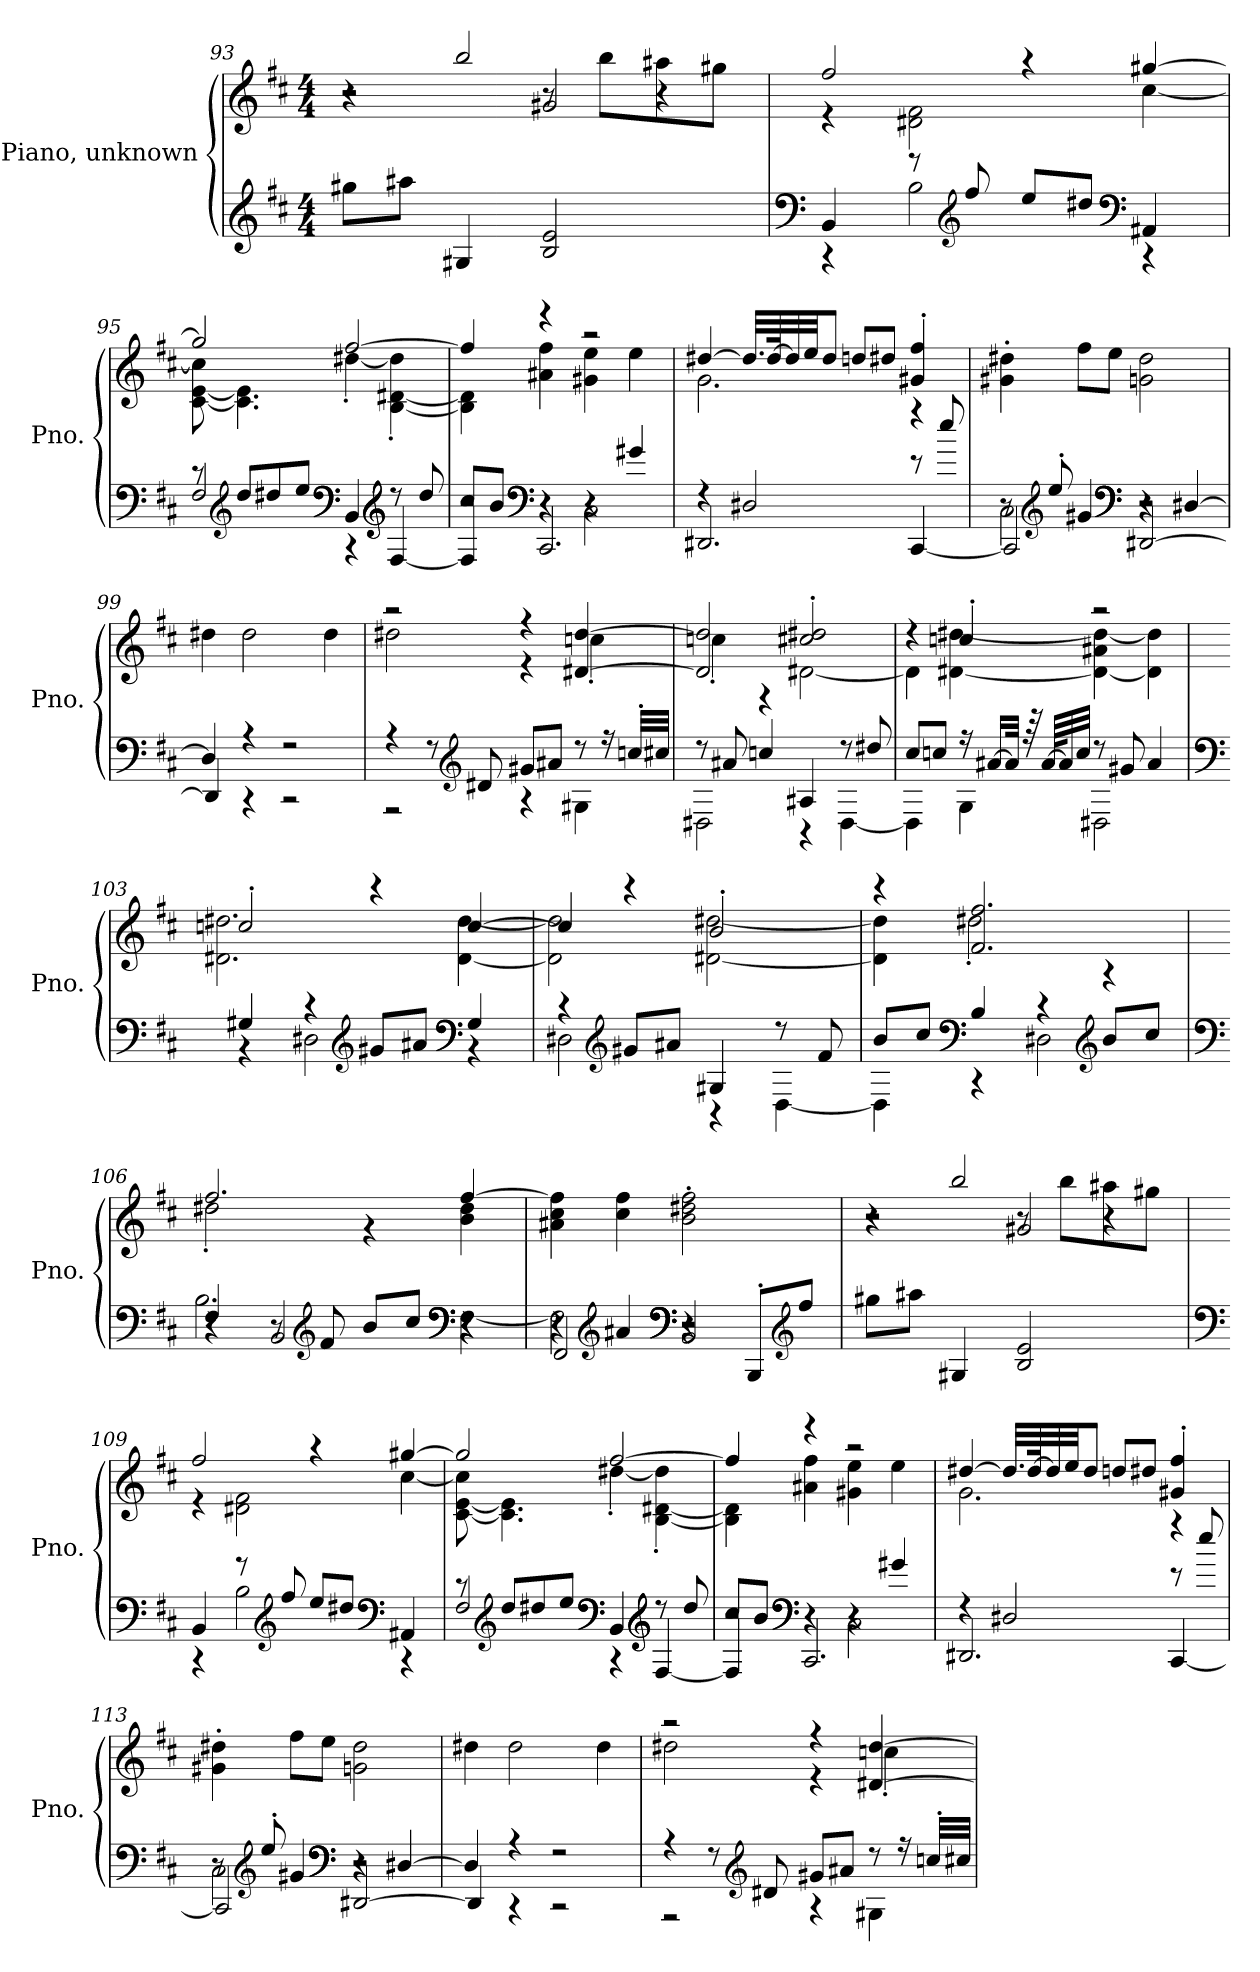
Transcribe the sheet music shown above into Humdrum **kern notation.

**kern	**kern
*part1	*part1
*staff2	*staff1
*I"Piano, unknown	*
*I'Pno.	*
*clefG2	*clefG2
*k[f#c#]	*k[f#c#]
*M4/4	*M4/4
=93	=93
*	*^
*	*	*^
8gg#X\L	4r	2r	2r
8aa#X\J	.	.	.
4G#X/	2bb/	.	.
2B/ 2e/	.	8r	2g#X/
.	.	8bb\L	.
.	4r	8aa#X\	.
.	.	8gg#X\J	.
*	*v	*v	*v
=94	=94
*clefF4	*
*^	*^
4BB/	4r	2ff#/	4r
8r	2B\	.	2d#X\ 2f#\
*clefG2	*	*	*
8ff#/	.	.	.
8ee/L	.	4r	.
8dd#X/J	.	.	.
*clefF4	*	*	*
4AA#X/	4r	[4gg#X/	[4cc#\
!!LO:LB:g=z	!!
=95	=95	=95	=95
8r	2F#/	2gg#/]	[8c#\ [8e\ 8cc#\]
*clefG2	*	*	*
8dd/L	.	.	4.c#\] 4.e\]
8dd#X/	.	.	.
8ee/J	.	.	.
*clefF4	*	*	*
4BB/	4r	[2ff#/	[4dd#X'\
*clefG2	*	*	*
8r	[4F#/	.	[4B\' [4d#X\' 4dd#\]'
8dd#/	.	.	.
=96	=96	=96	=96
*	*^	*	*
8cc#/L	2r	4F#/]	4ff#/]	4B\] 4d#\]
8b/J	.	.	.	.
*clefF4	*	*	*	*
4r	.	2.CC#/	4r	4a#X\ 4ff#\
4r	2C#\	.	2r	4g#X\ 4ee\
4g#X/	.	.	.	4ee\
*	*v	*v	*	*
=97	=97	=97	=97
4r	2.DD#X/	[4dd#X/	2.g\
2D#X/	.	32.dd#/LLL]	.
.	.	[64dd#/K	.
.	.	32dd#/]	.
.	.	32ee/JJ	.
.	.	8dd#/J	.
.	.	8ddn/L	.
.	.	8dd#X/J	.
8r	[4CC#/	4g#X/' 4ff#/'	4r
8ee/	.	.	.
*	*	*v	*v
!!LO:LB:g=z
=98	=98	=98
*	*^	*
8r	2C#\	2CC#/]	4g#X\' 4dd#X\'
*clefG2	*	*	*
8ee'/	.	.	.
4g#X/	.	.	8ff#\L
.	.	.	8ee\J
*clefF4	*	*	*
4r	2r	[2DD#X/	2gn\ 2dd#\
[4D#X/	.	.	.
*	*v	*v	*
=99	=99	=99
4D#/]	4DD#/]	4dd#X\
4r	4r	2dd#\
2r	2r	.
.	.	4dd#\
=100	=100	=100
*	*	*^
4r	2r	2r	2dd#X\
8r	.	.	.
*clefG2	*	*	*
8d#X/	.	.	.
8g#X/L	4r	4r	4r
8a#X/J	.	.	.
8r	4G#X\	[4d#X/ [4dd#/	4ccn'\
16r	.	.	.
32ccn'/LLL	.	.	.
32cc#X/JJJ	.	.	.
!!LO:PB:g=z	!!
=101	=101	=101	=101
8r	2D#X\	2d#/] 2dd#/]	4ccn'\
8a#X/	.	.	.
4ccn/	.	.	4r
4A#X/	4r	2cc#X/' 2dd#X/'	[2d#X\
8r	[4D#\	.	.
8dd#X/	.	.	.
=102	=102	=102	=102
8cc#/L	4D#\]	4r	4d#\]
8ccn/J	.	.	.
16r	4G\	4ccn'/	[4d#X\ [4dd#X\
[16a#X/LL	.	.	.
32a#/JJk]	.	.	.
64r	.	.	.
[64a#/KLLL	.	.	.
32a#/]	.	.	.
32cc/JJJ	.	.	.
8r	2D#X\	2r	4d#\_ 4a#X\ 4dd#\_
8g#X/	.	.	.
4a#/	.	.	4d#\] 4dd#\]
!!LO:LB:g=z	!!
=103	=103	=103	=103
*clefF4	*	*	*
4G#X/	4r	2ccn'/	2.d#X\ 2.dd#X\
4r	2D#X\	.	.
*clefG2	*	*	*
8g#X/L	.	4r	.
8a#X/J	.	.	.
*clefF4	*	*	*
4G#/	4r	[4cc/	[4d#\ [4dd#\
=104	=104	=104	=104
4r	2D#X\	4cc/]	2d#\] 2dd#\]
*clefG2	*	*	*
8g#X/L	.	4r	.
8a#X/J	.	.	.
4G#X/	4r	2b'/	[2d#X\ [2dd#X\
8r	[4D#\	.	.
8f#/	.	.	.
=105	=105	=105	=105
8b/L	4D#\]	4r	4d#\] 4dd#\]
8cc#/J	.	.	.
*clefF4	*	*	*
4B/	4r	2.f#/ 2.ff#/	2dd#X'\
4r	2D#X\	.	.
*clefG2	*	*	*
8b/L	.	.	4r
8cc#/J	.	.	.
*v	*v	*	*
!!LO:LB:g=z	!!
=106	=106	=106
*clefF4	*	*
*^	*	*
*	*^	*	*
4F#/	2.B\	4r	2.ff#/	2dd#X'\
8r	.	2BB/	.	.
*clefG2	*	*	*	*
8f#/	.	.	.	.
8b/L	.	.	.	4r
8cc#/J	.	.	.	.
*clefF4	*	*	*	*
4r	[4F#\	4r	[4ff#/	4b\ 4dd#\
*	*	*	*v	*v
=107	=107	=107	=107
4r	2F#\]	2FF#/	4a#X\ 4cc#\ 4ff#\]
*clefG2	*	*	*
4a#X/	.	.	4cc#\ 4ff#\
*clefF4	*	*	*
4r	2r	2BB/	2b\' 2dd#X\' 2ff#\'
8BBB'/L	.	.	.
*clefG2	*	*	*
8ff#/J	.	.	.
*v	*v	*v	*
=108	=108
*	*^
*	*	*^
8gg#X\L	4r	2r	2r
8aa#X\J	.	.	.
4G#X/	2bb/	.	.
2B/ 2e/	.	8r	2g#X/
.	.	8bb\L	.
.	4r	8aa#X\	.
.	.	8gg#X\J	.
*	*v	*v	*v
!!LO:LB:g=z
=109	=109
*clefF4	*
*^	*^
4BB/	4r	2ff#/	4r
8r	2B\	.	2d#X\ 2f#\
*clefG2	*	*	*
8ff#/	.	.	.
8ee/L	.	4r	.
8dd#X/J	.	.	.
*clefF4	*	*	*
4AA#X/	4r	[4gg#X/	[4cc#\
=110	=110	=110	=110
8r	2F#/	2gg#/]	[8c#\ [8e\ 8cc#\]
*clefG2	*	*	*
8dd/L	.	.	4.c#\] 4.e\]
8dd#X/	.	.	.
8ee/J	.	.	.
*clefF4	*	*	*
4BB/	4r	[2ff#/	[4dd#X'\
*clefG2	*	*	*
8r	[4F#/	.	[4B\' [4d#X\' 4dd#\]'
8dd#/	.	.	.
=111	=111	=111	=111
*	*^	*	*
8cc#/L	2r	4F#/]	4ff#/]	4B\] 4d#\]
8b/J	.	.	.	.
*clefF4	*	*	*	*
4r	.	2.CC#/	4r	4a#X\ 4ff#\
4r	2C#\	.	2r	4g#X\ 4ee\
4g#X/	.	.	.	4ee\
*	*v	*v	*	*
!!LO:LB:g=z	!!
=112	=112	=112	=112
4r	2.DD#X/	[4dd#X/	2.g\
2D#X/	.	32.dd#/LLL]	.
.	.	[64dd#/K	.
.	.	32dd#/]	.
.	.	32ee/JJ	.
.	.	8dd#/J	.
.	.	8ddn/L	.
.	.	8dd#X/J	.
8r	[4CC#/	4g#X/' 4ff#/'	4r
8ee/	.	.	.
*	*	*v	*v
=113	=113	=113
*	*^	*
8r	2C#\	2CC#/]	4g#X\' 4dd#X\'
*clefG2	*	*	*
8ee'/	.	.	.
4g#X/	.	.	8ff#\L
.	.	.	8ee\J
*clefF4	*	*	*
4r	2r	[2DD#X/	2gn\ 2dd#\
[4D#X/	.	.	.
*	*v	*v	*
=114	=114	=114
4D#/]	4DD#/]	4dd#X\
4r	4r	2dd#\
2r	2r	.
.	.	4dd#\
!!LO:LB:g=z
=115	=115	=115
*	*	*^
4r	2r	2r	2dd#X\
8r	.	.	.
*clefG2	*	*	*
8d#X/	.	.	.
8g#X/L	4r	4r	4r
8a#X/J	.	.	.
8r	4G#X\	[4d#X/ [4dd#/	4ccn'\
16r	.	.	.
32ccn'/LLL	.	.	.
32cc#X/JJJ	.	.	.
*v	*v	*	*
*	*v	*v
=	=
*-	*-
